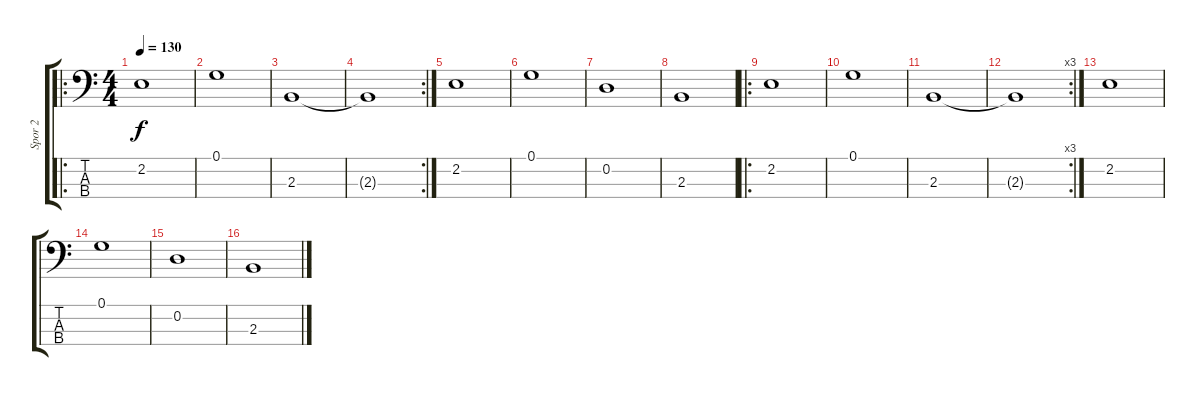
\track ("Spor 2" "Spor 2") {instrument electricbassfinger}
\staff {score tabs}
\tuning (G2 D2 A1 E1) {hide}
\ro
\ts (4 4)
\tempo 130
\clef f4
\ks c
2.2.1{dy f} |
0.1.1 |
2.3.1 |
\rc 2
2.3{t}.1 |
2.2.1 |
0.1.1 |
0.2.1 |
2.3.1 |
\ro
2.2.1 |
0.1.1 |
2.3.1 |
\rc 3
2.3{t}.1 |
2.2.1 |
0.1.1 |
0.2.1 |
2.3.1
